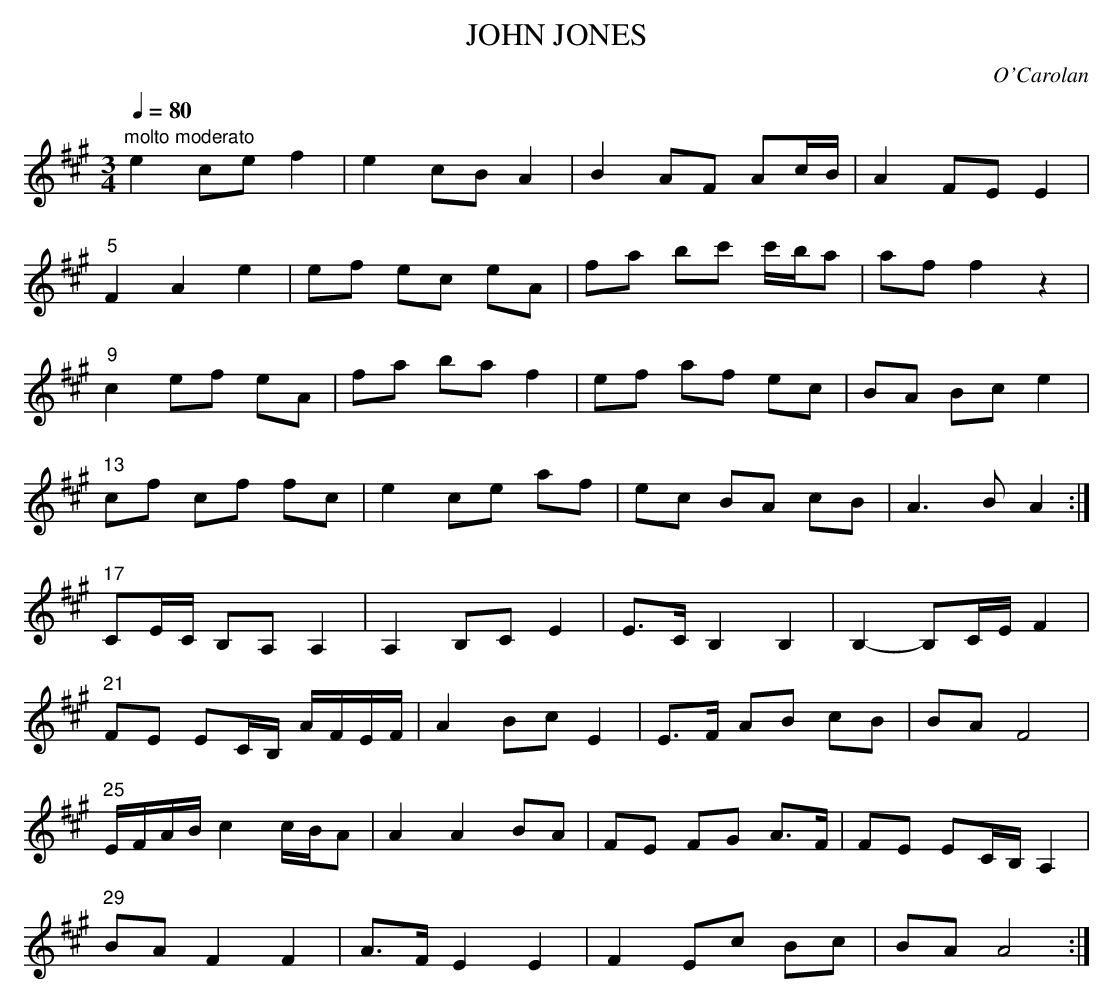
X:1
T:JOHN JONES
C:O'Carolan
too much range. (Sounds very "pentatonic"!)
Q:1/4=80
M:3/4
L:1/8
K:A
"molto moderato"
e2 ce f2|e2 cB A2|B2 AF Ac/B/|A2 FE E2|
"5"F2 A2 e2|ef ec eA|fa bc' c'/b/a|af f2 z2|
"9"c2 ef eA|fa ba f2|ef af ec|BA Bc e2|
"13"cf cf fc|e2 ce af|ec BA cB|A3B A2:|
"17"CE/C/ B,A, A,2|A,2 B,C E2|E>C B,2 B,2|B,2-B,C/E/ F2|
"21"FE EC/B,/ A/F/E/F/|A2 Bc E2|E>F AB cB|BA F4|
"25"E/F/A/B/ c2 c/B/A|A2 A2 BA|FE FG A>F|FE EC/B,/ A,2|
"29"BA F2 F2|A>F E2 E2|F2 Ec Bc|BA A4:|
